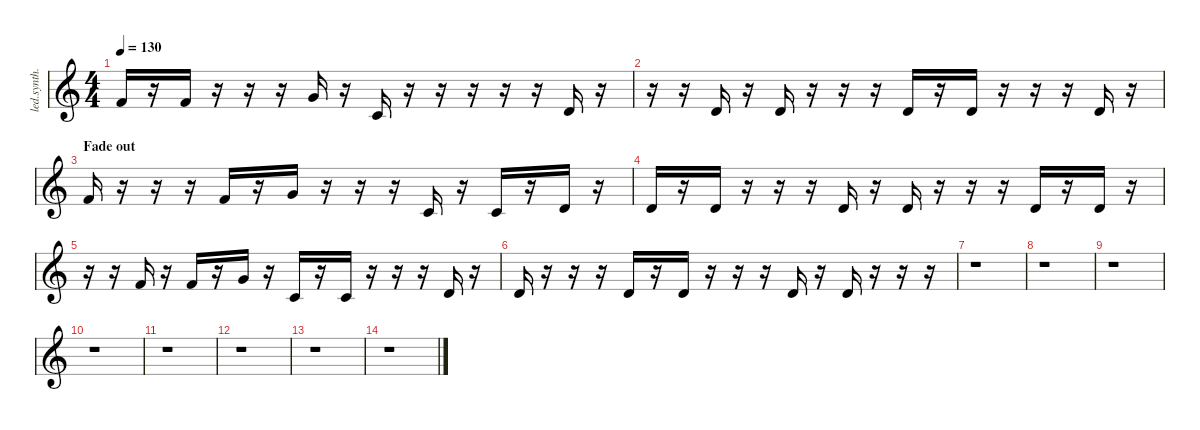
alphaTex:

\defaultSystemsLayout 4
\hideDynamics
\bracketExtendMode nobrackets
\otherSystemsTrackNameOrientation horizontal
\track ("Synth 1-RH-a-hid" "led.synth.") {defaultSystemsLayout 4 instrument lead8bassandlead}
\staff {score}
\tuning (E4 B3 G3 D3 A2 E2 B1)
\ts (4 4)
\tempo 130
\clef g2
\ks c
1.1.16{dy f} r.16 1.1.16 r.16 r.16 r.16 3.1.16 r.16 1.2.16 r.16 r.16 r.16 r.16 r.16 3.2.16 r.16 |
r.16 r.16 3.2.16 r.16 3.2.16 r.16 r.16 r.16 3.2.16 r.16 3.2.16 r.16 r.16 r.16 3.2.16 r.16 |
\section ("" "Fade out")
1.1.16 r.16 r.16 r.16 1.1.16 r.16 3.1.16 r.16 r.16 r.16 1.2.16 r.16 1.2.16 r.16 3.2.16 r.16 |
3.2.16 r.16 3.2.16 r.16 r.16 r.16 3.2.16 r.16 3.2.16 r.16 r.16 r.16 3.2.16 r.16 3.2.16 r.16 |
r.16 r.16 1.1.16 r.16 1.1.16 r.16 3.1.16 r.16 1.2.16 r.16 1.2.16 r.16 r.16 r.16 3.2.16 r.16 |
3.2.16 r.16 r.16 r.16 3.2.16 r.16 3.2.16 r.16 r.16 r.16 3.2.16 r.16 3.2.16 r.16 r.16 r.16 |
r.1 |
r.1 |
r.1 |
r.1 |
r.1 |
r.1 |
r.1 |
r.1
